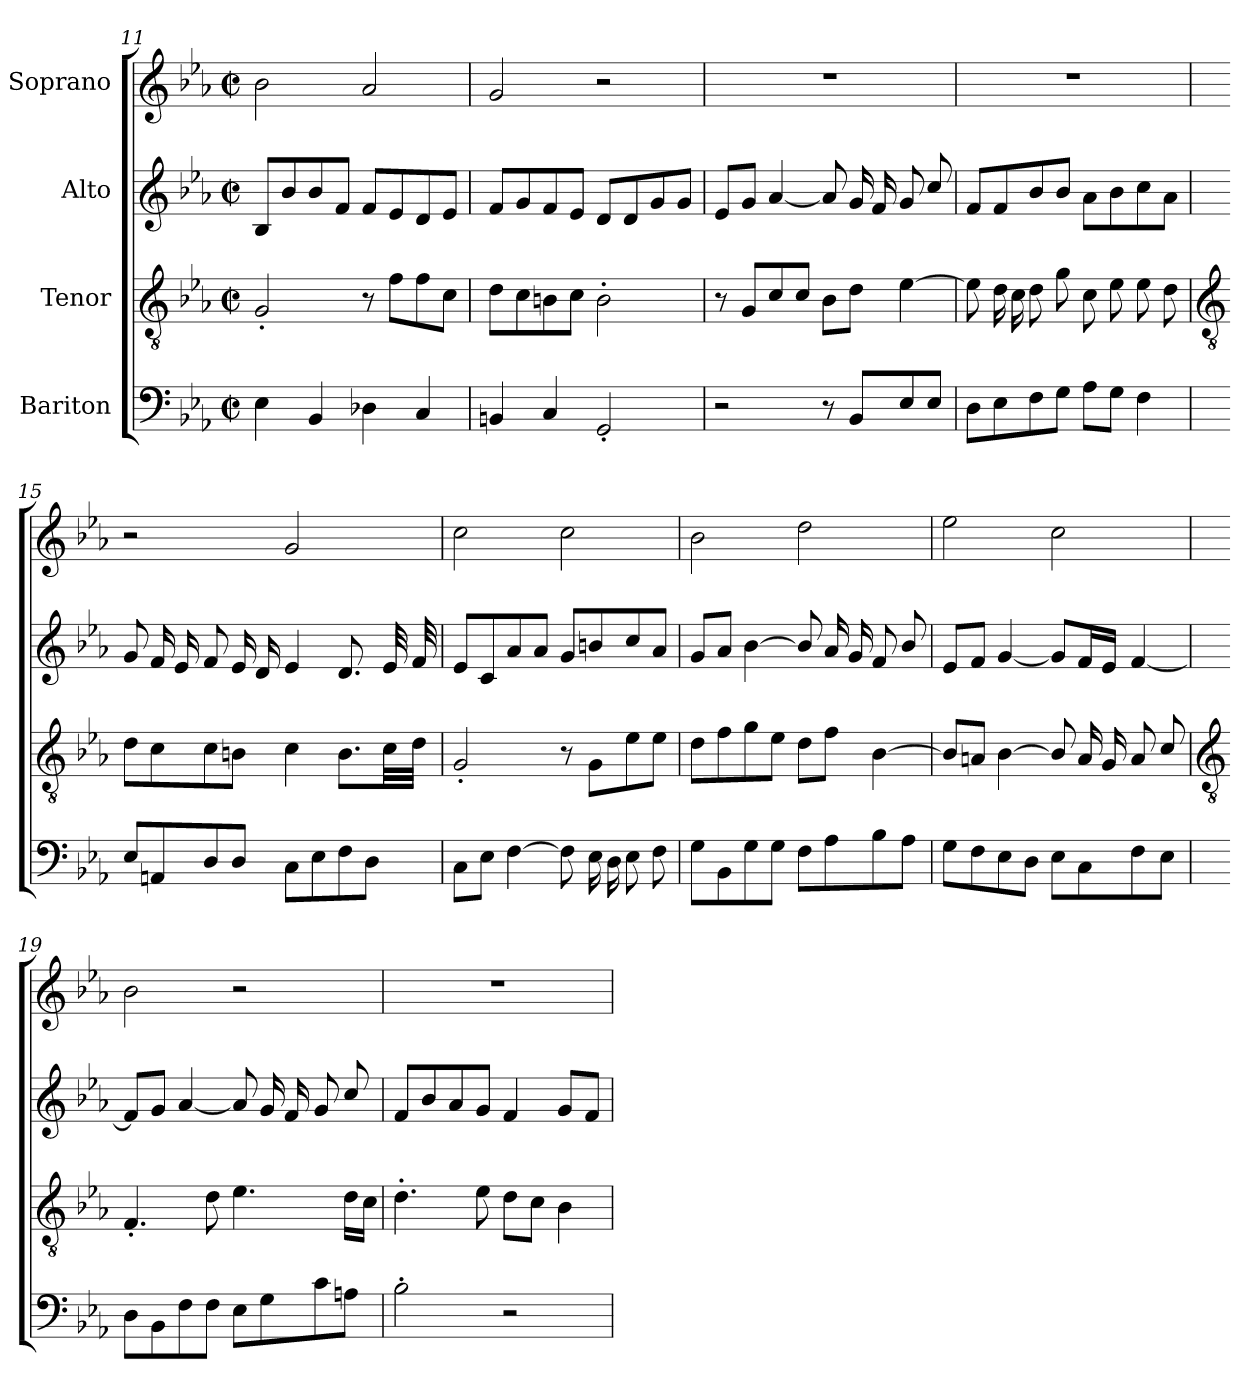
**kern	**kern	**kern	**kern
*part4	*part3	*part2	*part1
*staff4	*staff3	*staff2	*staff1
*I"Bariton	*I"Tenor	*I"Alto	*I"Soprano
*clefF4	*clefGv2	*clefG2	*clefG2
*k[b-e-a-]	*k[b-e-a-]	*k[b-e-a-]	*k[b-e-a-]
*E-:	*E-:	*E-:	*E-:
*M2/2	*M2/2	*M2/2	*M2/2
*met(c|)	*met(c|)	*met(c|)	*met(c|)
=11	=11	=11	=11
4E-\	2G'/	8B-/L	2b-\
.	.	8b-/	.
4BB-/	.	8b-/	.
.	.	8f/J	.
4D-X\	8r	8f/L	2a-/
.	8f\L	8e-/	.
4C/	8f\	8d/	.
.	8c\J	8e-/J	.
=12	=12	=12	=12
4BBn/	8d\L	8f/L	2g/
.	8c\	8g/	.
4C/	8Bn\	8f/	.
.	8c\J	8e-/J	.
2GG'/	2B'\	8d/L	2r
.	.	8d/	.
.	.	8g/	.
.	.	8g/J	.
=13	=13	=13	=13
2r	8r	8e-/L	1r
.	8G/L	8g/J	.
.	8c/	[4a-/	.
.	8c/J	.	.
8r	8B-\L	8a-/L]	.
8BB-/L	8d\J	16g/L	.
.	.	16f/	.
8E-/	[4e-\	8g/	.
8E-/J	.	8cc/J	.
=14	=14	=14	=14
8D\L	8e-\L]	8f/L	1r
8E-\	16d\L	8f/	.
.	16c\	.	.
8F\	8d\	8b-/	.
8G\J	8g\J	8b-/J	.
8A-\L	8c\L	8a-\L	.
8G\J	8e-\	8b-\	.
4F\	8e-\	8cc\	.
.	8d\J	8a-\J	.
!!LO:LB:g=z
=15	=15	=15	=15
*	*clefGv2	*	*
8E-/L	8d\L	8g/L	2r
8AAn/	8c\	16f/L	.
.	.	16e-/	.
8D/	8c\	8f/	.
8D/J	8Bn\J	16e-/L	.
.	.	16d/JJ	.
8C\L	4c\	4e-/	2g/
8E-\	.	.	.
8F\	8.B\L	8.d/L	.
8D\J	.	.	.
.	32c\LL	32e-/LL	.
.	32d\JJJ	32f/JJJ	.
=16	=16	=16	=16
8C\L	2G'/	8e-/L	2cc\
8E-\J	.	8c/	.
[4F\	.	8a-/	.
.	.	8a-/J	.
8F\L]	8r	8g/L	2cc\
16E-\L	8G\L	8bn/	.
16D\	.	.	.
8E-\	8e-\	8cc/	.
8F\J	8e-\J	8a-/J	.
=17	=17	=17	=17
8G\L	8d\L	8g/L	2b-\
8BB-\	8f\	8a-/J	.
8G\	8g\	[4b-\	.
8G\J	8e-\J	.	.
8F\L	8d\L	8b-/L]	2dd\
8A-\	8f\J	16a-/L	.
.	.	16g/	.
8B-\	[4B-\	8f/	.
8A-\J	.	8b-/J	.
=18	=18	=18	=18
8G\L	8B-/L]	8e-/L	2ee-\
8F\	8An/J	8f/J	.
8E-\	[4B-\	[4g/	.
8D\J	.	.	.
8E-\L	8B-/L]	8g/L]	2cc\
8C\	16A/L	16f/L	.
.	16G/	16e-/JJ	.
8F\	8A/	[4f/	.
8E-\J	8c/J	.	.
!!LO:LB:g=z
=19	=19	=19	=19
*	*clefGv2	*	*
8D\L	4.F'/	8f/L]	2b-\
8BB-\	.	8g/J	.
8F\	.	[4a-/	.
8F\J	8d\	.	.
8E-\L	4.e-\	8a-/L]	2r
8G\	.	16g/L	.
.	.	16f/	.
8c\	.	8g/	.
8An\J	16d\LL	8cc/J	.
.	16c\JJ	.	.
=20	=20	=20	=20
2B-'\	4.d'\	8f/L	1r
.	.	8b-/	.
.	.	8a-/	.
.	8e-\	8g/J	.
2r	8d\L	4f/	.
.	8c\J	.	.
.	4B-\	8g/L	.
.	.	8f/J	.
=	=	=	=
*-	*-	*-	*-
